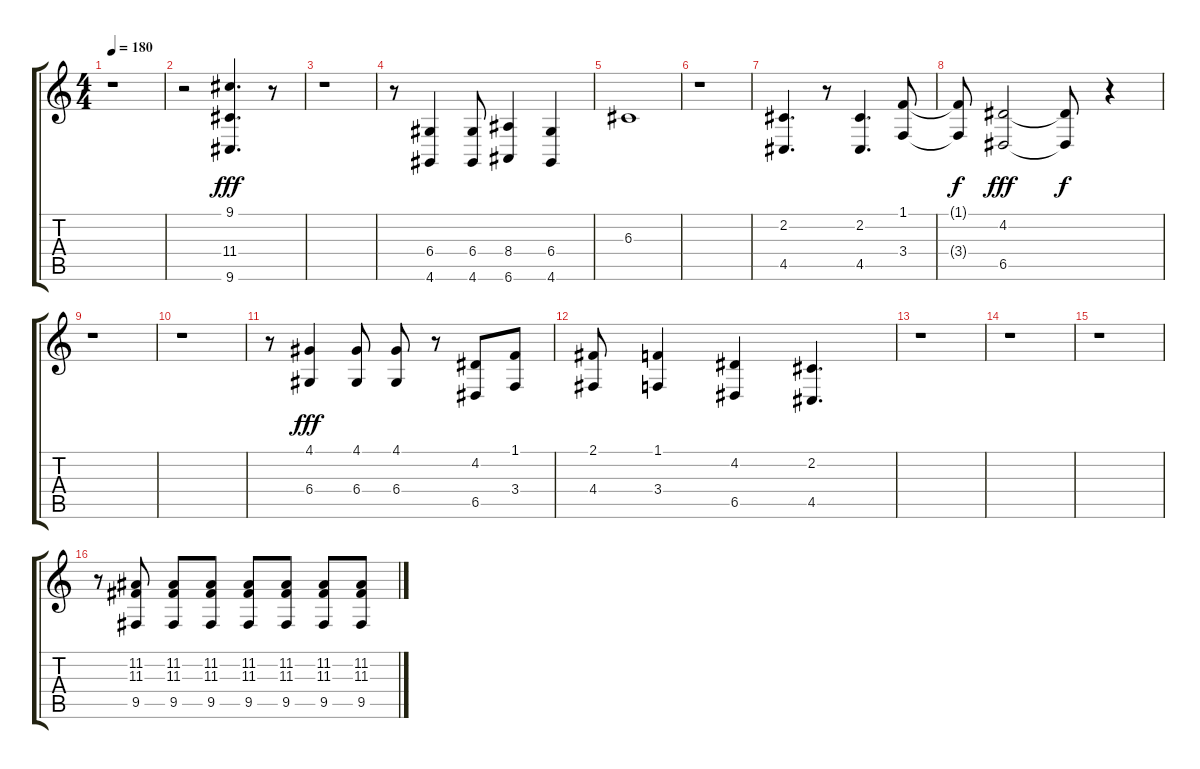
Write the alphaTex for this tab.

\track "" {instrument trumpet}
\staff {score tabs}
\tuning (E4 B3 G3 D3 A2 E2) {hide}
\ts (4 4)
\tempo 180
\clef g2
\ks c
r.1{dy fff} |
r.2 (9.1 11.4 9.6).4{d} r.8 |
r.1 |
r.8 (6.4 4.6).4 (6.4 4.6).8 (8.4 6.6).4 (6.4 4.6).4 |
6.3.1 |
r.1 |
(2.2 4.5).4{d} r.8 (2.2 4.5).4{d} (1.1 3.4).8 |
(1.1{t} 3.4{t}).8{dy f} (4.2 6.5).2{dy fff} (4.2{t} 6.5{t}).8{dy f} r.4 |
r.1 |
r.1 |
r.8 (4.1 6.4).4{dy fff} (4.1 6.4).8 (4.1 6.4).8 r.8 (4.2 6.5).8 (1.1 3.4).8 |
(2.1 4.4).8 (1.1 3.4).4 (4.2 6.5).4 (2.2 4.5).4{d} |
r.1 |
r.1 |
r.1 |
r.8 (11.2 11.3 9.5).8 (11.2 11.3 9.5).8 (11.2 11.3 9.5).8 (11.2 11.3 9.5).8 (11.2 11.3 9.5).8 (11.2 11.3 9.5).8 (11.2 11.3 9.5).8
